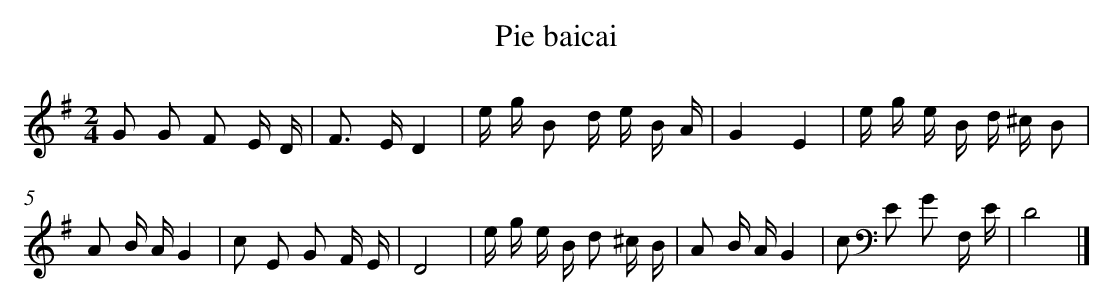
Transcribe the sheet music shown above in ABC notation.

X:1
T: Pie baicai
L: 1/16
M: 2/4
K: G
G2 G2 F2 E D [I:setbarnb 1]|
F2> E2D4 |
e g B2 d e B A |
G4E4 |
e g e B d ^c B2 |
A2 B AG4 |
c2 E2 G2 F E |
D8 |
e g e B d2 ^c B |
A2 B AG4 |
c2 E2 G2 F, E |
D8 |]
